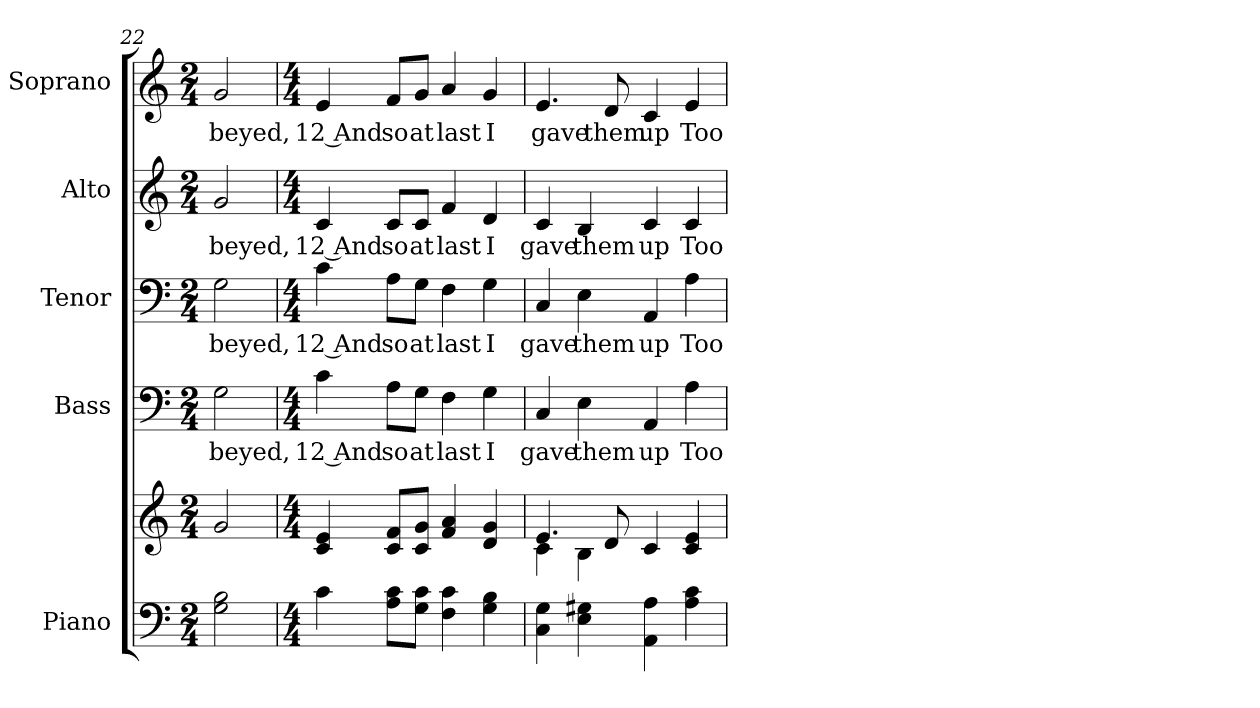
**kern	**kern	**kern	**text	**kern	**text	**kern	**text	**kern	**text
*part5	*part5	*part4	*part4	*part3	*part3	*part2	*part2	*part1	*part1
*staff6	*staff5	*staff4	*staff4	*staff3	*staff3	*staff2	*staff2	*staff1	*staff1
*I"Piano	*	*I"Bass	*	*I"Tenor	*	*I"Alto	*	*I"Soprano	*
*I'Pno.	*	*I'B.	*	*I'T.	*	*I'A.	*	*I'S.	*
*clefF4	*clefG2	*clefF4	*	*clefF4	*	*clefG2	*	*clefG2	*
*k[]	*k[]	*k[]	*	*k[]	*	*k[]	*	*k[]	*
*C:	*C:	*C:	*	*C:	*	*C:	*	*C:	*
*M2/4	*M2/4	*M2/4	*	*M2/4	*	*M2/4	*	*M2/4	*
=22	=22	=22	=22	=22	=22	=22	=22	=22	=22
!	!	!	!LO:LY:b:color=#000000	!	!	!	!	!	!
!	!	!	!	!	!LO:LY:b:color=#000000	!	!	!	!
!	!	!	!	!	!	!	!LO:LY:b:color=#000000	!	!
!	!	!	!	!	!	!	!	!	!LO:LY:b:color=#000000
2Gi\ 2Bi	2gi/	2Gi\	-beyed,	2Gi\	-beyed,	2gi/	-beyed,	2gi/	-beyed,
!!LO:LB:g=z
=23	=23	=23	=23	=23	=23	=23	=23	=23	=23
*M4/4	*M4/4	*M4/4	*	*M4/4	*	*M4/4	*	*M4/4	*
!	!	!	!LO:LY:b:color=#000000	!	!	!	!	!	!
!	!	!	!	!	!LO:LY:b:color=#000000	!	!	!	!
!	!	!	!	!	!	!	!LO:LY:b:color=#000000	!	!
!	!	!	!	!	!	!	!	!	!LO:LY:b:color=#000000
4ci\	4ci/ 4ei	4ci\	12 And	4ci\	12 And	4ci/	12 And	4ei/	12 And
!	!	!	!LO:LY:b:color=#000000	!	!	!	!	!	!
!	!	!	!	!	!LO:LY:b:color=#000000	!	!	!	!
!	!	!	!	!	!	!	!LO:LY:b:color=#000000	!	!
!	!	!	!	!	!	!	!	!	!LO:LY:b:color=#000000
8Ai\ 8ci\L	8ci/ 8fi/L	8Ai\L	so	8Ai\L	so	8ci/L	so	8fi/L	so
!	!	!	!LO:LY:b:color=#000000	!	!	!	!	!	!
!	!	!	!	!	!LO:LY:b:color=#000000	!	!	!	!
!	!	!	!	!	!	!	!LO:LY:b:color=#000000	!	!
!	!	!	!	!	!	!	!	!	!LO:LY:b:color=#000000
8Gi\ 8ci\J	8ci/ 8gi/J	8Gi\J	at	8Gi\J	at	8ci/J	at	8gi/J	at
!	!	!	!LO:LY:b:color=#000000	!	!	!	!	!	!
!	!	!	!	!	!LO:LY:b:color=#000000	!	!	!	!
!	!	!	!	!	!	!	!LO:LY:b:color=#000000	!	!
!	!	!	!	!	!	!	!	!	!LO:LY:b:color=#000000
4Fi\ 4ci	4fi/ 4ai	4Fi\	last	4Fi\	last	4fi/	last	4ai/	last
!	!	!	!LO:LY:b:color=#000000	!	!	!	!	!	!
!	!	!	!	!	!LO:LY:b:color=#000000	!	!	!	!
!	!	!	!	!	!	!	!LO:LY:b:color=#000000	!	!
!	!	!	!	!	!	!	!	!	!LO:LY:b:color=#000000
4Gi\ 4Bi	4di/ 4gi	4Gi\	I	4Gi\	I	4di/	I	4gi/	I
=24	=24	=24	=24	=24	=24	=24	=24	=24	=24
*	*^	*	*	*	*	*	*	*	*
!	!	!	!	!LO:LY:b:color=#000000	!	!	!	!	!	!
!	!	!	!	!	!	!LO:LY:b:color=#000000	!	!	!	!
!	!	!	!	!	!	!	!	!LO:LY:b:color=#000000	!	!
!	!	!	!	!	!	!	!	!	!	!LO:LY:b:color=#000000
4Ci\ 4Gi	4.ei/	4ci\	4Ci/	gave	4Ci/	gave	4ci/	gave	4.ei/	gave
!	!	!	!	!LO:LY:b:color=#000000	!	!	!	!	!	!
!	!	!	!	!	!	!LO:LY:b:color=#000000	!	!	!	!
!	!	!	!	!	!	!	!	!LO:LY:b:color=#000000	!	!
4Ei\ 4G#Xi	.	4Bi\	4Ei\	them	4Ei\	them	4Bi/	them	.	.
!	!	!	!	!	!	!	!	!	!	!LO:LY:b:color=#000000
.	8di/	.	.	.	.	.	.	.	8di/	them
!	!	!	!	!LO:LY:b:color=#000000	!	!	!	!	!	!
!	!	!	!	!	!	!LO:LY:b:color=#000000	!	!	!	!
!	!	!	!	!	!	!	!	!LO:LY:b:color=#000000	!	!
!	!	!	!	!	!	!	!	!	!	!LO:LY:b:color=#000000
4AAi\ 4Ai	4ci/	2ryy	4AAi/	up	4AAi/	up	4ci/	up	4ci/	up
!	!	!	!	!LO:LY:b:color=#000000	!	!	!	!	!	!
!	!	!	!	!	!	!LO:LY:b:color=#000000	!	!	!	!
!	!	!	!	!	!	!	!	!LO:LY:b:color=#000000	!	!
!	!	!	!	!	!	!	!	!	!	!LO:LY:b:color=#000000
4Ai\ 4ci	4ci/ 4ei	.	4Ai\	Too	4Ai\	Too	4ci/	Too	4ei/	Too
*	*v	*v	*	*	*	*	*	*	*	*
=	=	=	=	=	=	=	=	=	=
*-	*-	*-	*-	*-	*-	*-	*-	*-	*-
